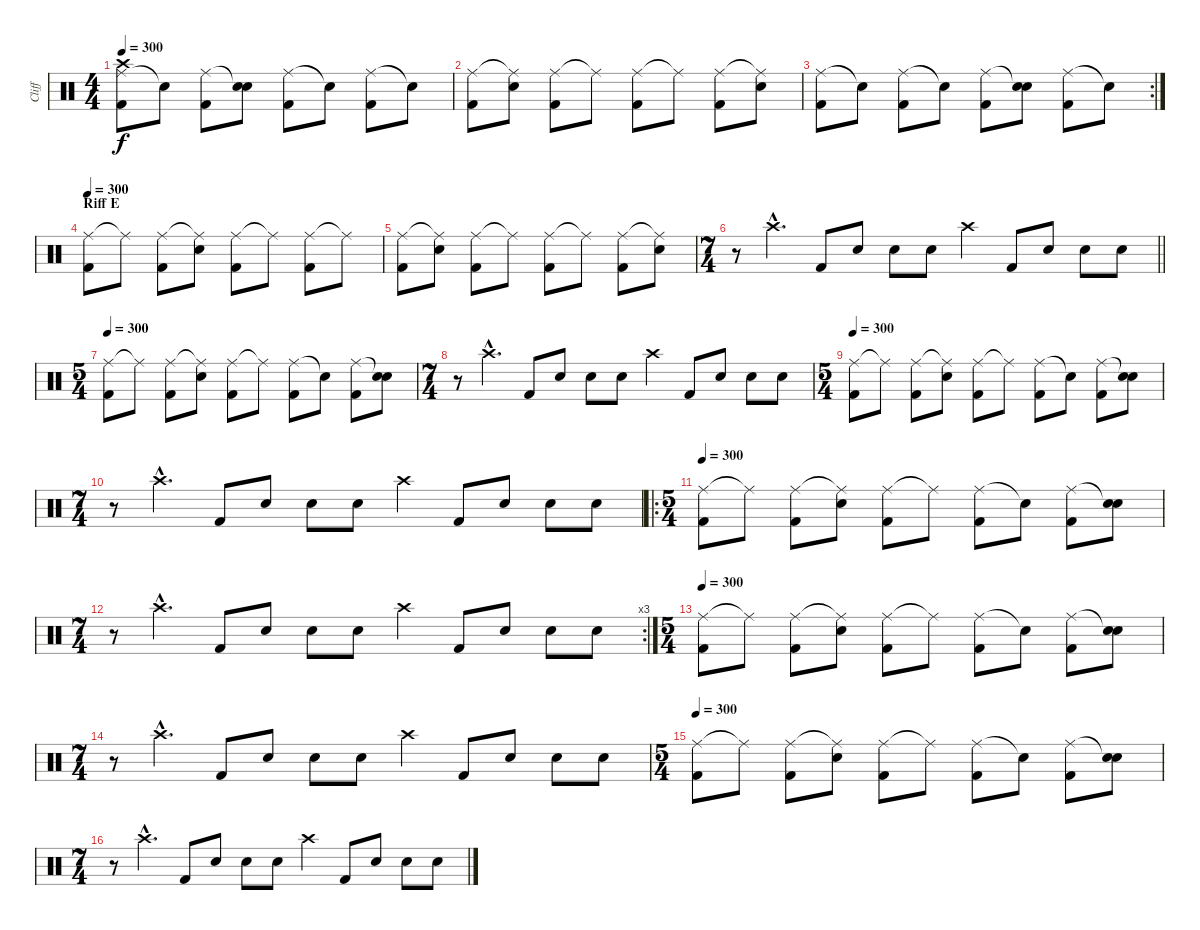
\track ("Cliff" "Cliff") {instrument percussion}
\staff {score}
\articulation defaults
\ts (4 4)
\tempo 300
\clef neutral
\ks c
("Ride (middle)" "Kick (hit) 2" "Crash high (hit)").8{dy f} "Snare (hit)"{t}.8 ("Ride (middle)" "Kick (hit) 2").8 ("Snare (hit)"{t} "Snare (hit) 2").8 ("Ride (middle)" "Kick (hit) 2").8 "Snare (hit)"{t}.8 ("Ride (middle)" "Kick (hit) 2").8 "Snare (hit)"{t}.8 |
("Ride (middle)" "Kick (hit) 2").8 ("Ride (middle)"{t} "Snare (hit) 2").8 ("Ride (middle)" "Kick (hit) 2").8 "Ride (middle)"{t}.8 ("Ride (middle)" "Kick (hit) 2").8 "Ride (middle)"{t}.8 ("Ride (middle)" "Kick (hit) 2").8 ("Ride (middle)"{t} "Snare (hit) 2").8 |
\rc 2
("Ride (middle)" "Kick (hit) 2").8 "Snare (hit)"{t}.8 ("Ride (middle)" "Kick (hit) 2").8 "Snare (hit)"{t}.8 ("Ride (middle)" "Kick (hit) 2").8 ("Snare (hit)"{t} "Snare (hit) 2").8 ("Ride (middle)" "Kick (hit) 2").8 "Snare (hit)"{t}.8 |
\section ("" "Riff E")
\tempo 300
("Ride (middle)" "Kick (hit) 2").8 "Ride (middle)"{t}.8 ("Ride (middle)" "Kick (hit) 2").8 ("Ride (middle)"{t} "Snare (hit) 2").8 ("Ride (middle)" "Kick (hit) 2").8 "Ride (middle)"{t}.8 ("Ride (middle)" "Kick (hit) 2").8 "Ride (middle)"{t}.8 |
("Ride (middle)" "Kick (hit) 2").8 ("Ride (middle)"{t} "Snare (hit) 2").8 ("Ride (middle)" "Kick (hit) 2").8 "Ride (middle)"{t}.8 ("Ride (middle)" "Kick (hit) 2").8 "Ride (middle)"{t}.8 ("Ride (middle)" "Kick (hit) 2").8 ("Ride (middle)"{t} "Snare (hit) 2").8 |
\ts (7 4)
\barLineRight lightlight
r.8 "Crash high (hit)"{hac}.4{d} "Kick (hit) 2".8 "Snare (hit) 2".8 "Snare (hit) 2".8 "Snare (hit) 2".8 "Crash high (hit)".4 "Kick (hit) 2".8 "Snare (hit) 2".8 "Snare (hit) 2".8 "Snare (hit) 2".8 |
\ts (5 4)
\tempo 300
("Ride (middle)" "Kick (hit) 2").8 "Ride (middle)"{t}.8 ("Ride (middle)" "Kick (hit) 2").8 ("Ride (middle)"{t} "Snare (hit) 2").8 ("Ride (middle)" "Kick (hit) 2").8 "Ride (middle)"{t}.8 ("Ride (middle)" "Kick (hit) 2").8 "Snare (hit)"{t}.8 ("Ride (middle)" "Kick (hit) 2").8 ("Snare (hit)"{t} "Snare (hit) 2").8 |
\ts (7 4)
r.8 "Crash high (hit)"{hac}.4{d} "Kick (hit) 2".8 "Snare (hit) 2".8 "Snare (hit) 2".8 "Snare (hit) 2".8 "Crash high (hit)".4 "Kick (hit) 2".8 "Snare (hit) 2".8 "Snare (hit) 2".8 "Snare (hit) 2".8 |
\ts (5 4)
\tempo 300
("Ride (middle)" "Kick (hit) 2").8 "Ride (middle)"{t}.8 ("Ride (middle)" "Kick (hit) 2").8 ("Ride (middle)"{t} "Snare (hit) 2").8 ("Ride (middle)" "Kick (hit) 2").8 "Ride (middle)"{t}.8 ("Ride (middle)" "Kick (hit) 2").8 "Snare (hit)"{t}.8 ("Ride (middle)" "Kick (hit) 2").8 ("Snare (hit)"{t} "Snare (hit) 2").8 |
\ts (7 4)
r.8 "Crash high (hit)"{hac}.4{d} "Kick (hit) 2".8 "Snare (hit) 2".8 "Snare (hit) 2".8 "Snare (hit) 2".8 "Crash high (hit)".4 "Kick (hit) 2".8 "Snare (hit) 2".8 "Snare (hit) 2".8 "Snare (hit) 2".8 |
\ro
\ts (5 4)
\tempo 300
("Ride (middle)" "Kick (hit) 2").8 "Ride (middle)"{t}.8 ("Ride (middle)" "Kick (hit) 2").8 ("Ride (middle)"{t} "Snare (hit) 2").8 ("Ride (middle)" "Kick (hit) 2").8 "Ride (middle)"{t}.8 ("Ride (middle)" "Kick (hit) 2").8 "Snare (hit)"{t}.8 ("Ride (middle)" "Kick (hit) 2").8 ("Snare (hit)"{t} "Snare (hit) 2").8 |
\rc 3
\ts (7 4)
r.8 "Crash high (hit)"{hac}.4{d} "Kick (hit) 2".8 "Snare (hit) 2".8 "Snare (hit) 2".8 "Snare (hit) 2".8 "Crash high (hit)".4 "Kick (hit) 2".8 "Snare (hit) 2".8 "Snare (hit) 2".8 "Snare (hit) 2".8 |
\ts (5 4)
\tempo 300
("Ride (middle)" "Kick (hit) 2").8 "Ride (middle)"{t}.8 ("Ride (middle)" "Kick (hit) 2").8 ("Ride (middle)"{t} "Snare (hit) 2").8 ("Ride (middle)" "Kick (hit) 2").8 "Ride (middle)"{t}.8 ("Ride (middle)" "Kick (hit) 2").8 "Snare (hit)"{t}.8 ("Ride (middle)" "Kick (hit) 2").8 ("Snare (hit)"{t} "Snare (hit) 2").8 |
\ts (7 4)
r.8 "Crash high (hit)"{hac}.4{d} "Kick (hit) 2".8 "Snare (hit) 2".8 "Snare (hit) 2".8 "Snare (hit) 2".8 "Crash high (hit)".4 "Kick (hit) 2".8 "Snare (hit) 2".8 "Snare (hit) 2".8 "Snare (hit) 2".8 |
\ts (5 4)
\tempo 300
("Ride (middle)" "Kick (hit) 2").8 "Ride (middle)"{t}.8 ("Ride (middle)" "Kick (hit) 2").8 ("Ride (middle)"{t} "Snare (hit) 2").8 ("Ride (middle)" "Kick (hit) 2").8 "Ride (middle)"{t}.8 ("Ride (middle)" "Kick (hit) 2").8 "Snare (hit)"{t}.8 ("Ride (middle)" "Kick (hit) 2").8 ("Snare (hit)"{t} "Snare (hit) 2").8 |
\ts (7 4)
r.8 "Crash high (hit)"{hac}.4{d} "Kick (hit) 2".8 "Snare (hit) 2".8 "Snare (hit) 2".8 "Snare (hit) 2".8 "Crash high (hit)".4 "Kick (hit) 2".8 "Snare (hit) 2".8 "Snare (hit) 2".8 "Snare (hit) 2".8
